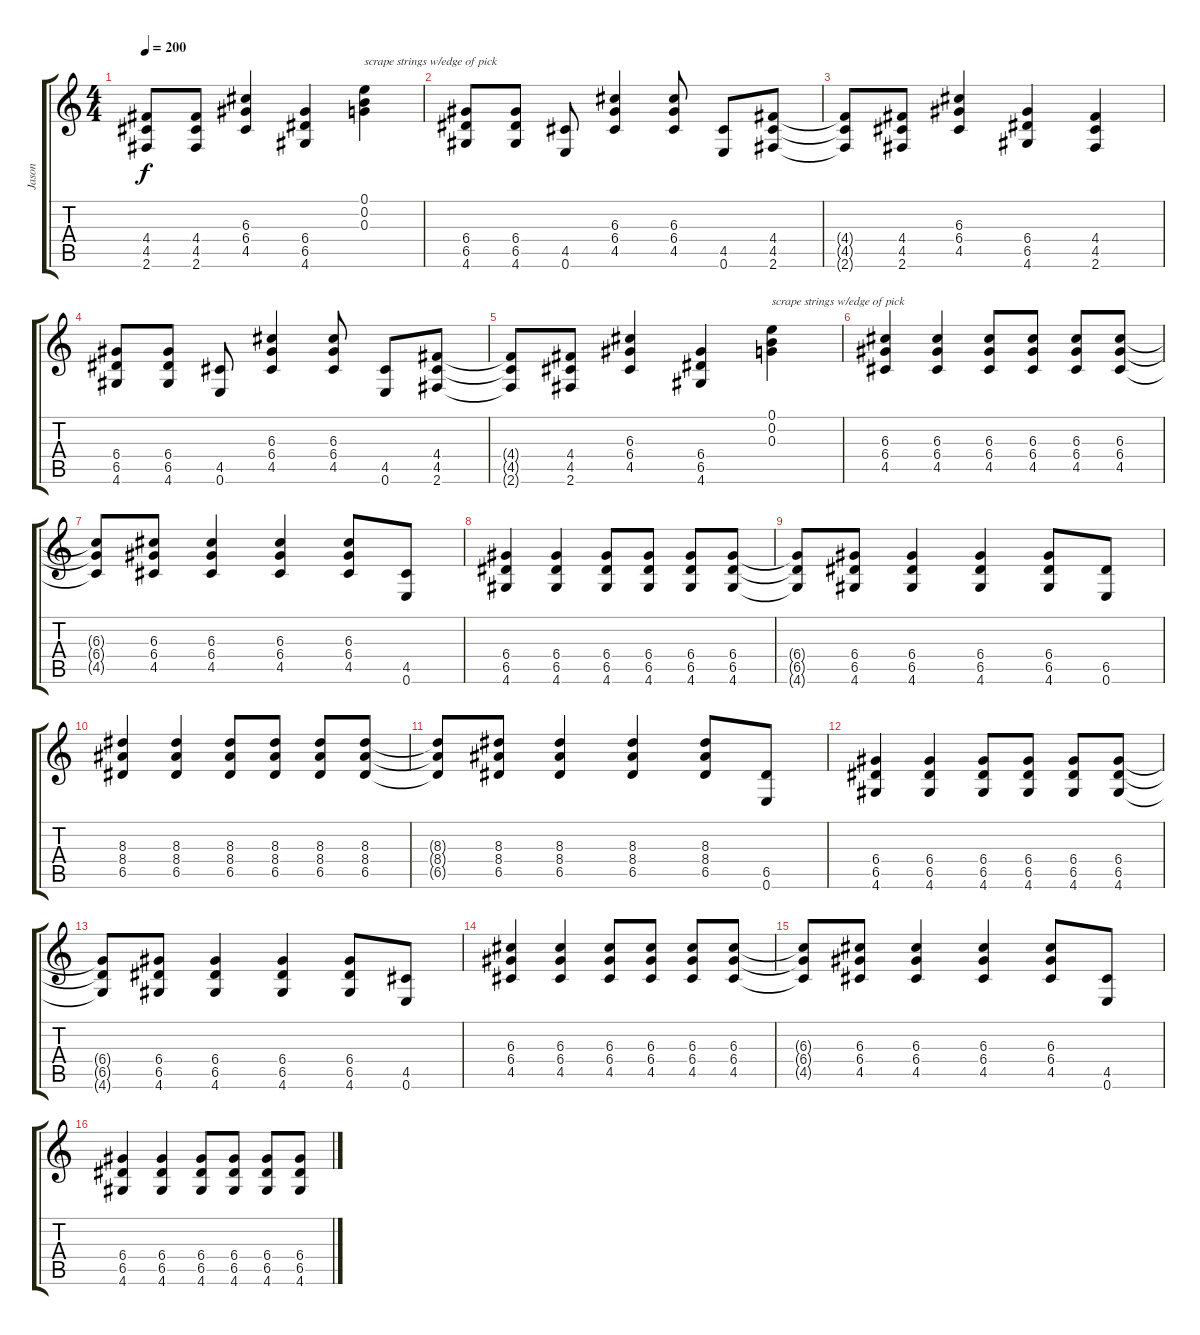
\track ("Jason" "Jason") {instrument overdrivenguitar}
\staff {score tabs}
\tuning (E4 B3 G3 D3 A2 E2) {hide}
\ts (4 4)
\tempo 200
\clef g2
\ks c
(4.4{t} 4.5{t} 2.6{t}).8{dy f} (4.4 4.5 2.6).8 (6.3 6.4 4.5).4 (6.4 6.5 4.6).4 (0.1 0.2 0.3).4{txt "scrape strings w/edge of pick"} |
(6.4 6.5 4.6).8 (6.4 6.5 4.6).8 (4.5 0.6).8 (6.3 6.4 4.5).4 (6.3 6.4 4.5).8 (4.5 0.6).8 (4.4 4.5 2.6).8 |
(4.4{t} 4.5{t} 2.6{t}).8 (4.4 4.5 2.6).8 (6.3 6.4 4.5).4 (6.4 6.5 4.6).4 (4.4 4.5 2.6).4 |
(6.4 6.5 4.6).8 (6.4 6.5 4.6).8 (4.5 0.6).8 (6.3 6.4 4.5).4 (6.3 6.4 4.5).8 (4.5 0.6).8 (4.4 4.5 2.6).8 |
(4.4{t} 4.5{t} 2.6{t}).8 (4.4 4.5 2.6).8 (6.3 6.4 4.5).4 (6.4 6.5 4.6).4 (0.1 0.2 0.3).4{txt "scrape strings w/edge of pick"} |
(6.3 6.4 4.5).4 (6.3 6.4 4.5).4 (6.3 6.4 4.5).8 (6.3 6.4 4.5).8 (6.3 6.4 4.5).8 (6.3 6.4 4.5).8 |
(6.3{t} 6.4{t} 4.5{t}).8 (6.3 6.4 4.5).8 (6.3 6.4 4.5).4 (6.3 6.4 4.5).4 (6.3 6.4 4.5).8 (4.5 0.6).8 |
(6.4 6.5 4.6).4 (6.4 6.5 4.6).4 (6.4 6.5 4.6).8 (6.4 6.5 4.6).8 (6.4 6.5 4.6).8 (6.4 6.5 4.6).8 |
(6.4{t} 6.5{t} 4.6{t}).8 (6.4 6.5 4.6).8 (6.4 6.5 4.6).4 (6.4 6.5 4.6).4 (6.4 6.5 4.6).8 (6.5 0.6).8 |
(8.3 8.4 6.5).4 (8.3 8.4 6.5).4 (8.3 8.4 6.5).8 (8.3 8.4 6.5).8 (8.3 8.4 6.5).8 (8.3 8.4 6.5).8 |
(8.3{t} 8.4{t} 6.5{t}).8 (8.3 8.4 6.5).8 (8.3 8.4 6.5).4 (8.3 8.4 6.5).4 (8.3 8.4 6.5).8 (6.5 0.6).8 |
(6.4 6.5 4.6).4 (6.4 6.5 4.6).4 (6.4 6.5 4.6).8 (6.4 6.5 4.6).8 (6.4 6.5 4.6).8 (6.4 6.5 4.6).8 |
(6.4{t} 6.5{t} 4.6{t}).8 (6.4 6.5 4.6).8 (6.4 6.5 4.6).4 (6.4 6.5 4.6).4 (6.4 6.5 4.6).8 (4.5 0.6).8 |
(6.3 6.4 4.5).4 (6.3 6.4 4.5).4 (6.3 6.4 4.5).8 (6.3 6.4 4.5).8 (6.3 6.4 4.5).8 (6.3 6.4 4.5).8 |
(6.3{t} 6.4{t} 4.5{t}).8 (6.3 6.4 4.5).8 (6.3 6.4 4.5).4 (6.3 6.4 4.5).4 (6.3 6.4 4.5).8 (4.5 0.6).8 |
(6.4 6.5 4.6).4 (6.4 6.5 4.6).4 (6.4 6.5 4.6).8 (6.4 6.5 4.6).8 (6.4 6.5 4.6).8 (6.4 6.5 4.6).8
